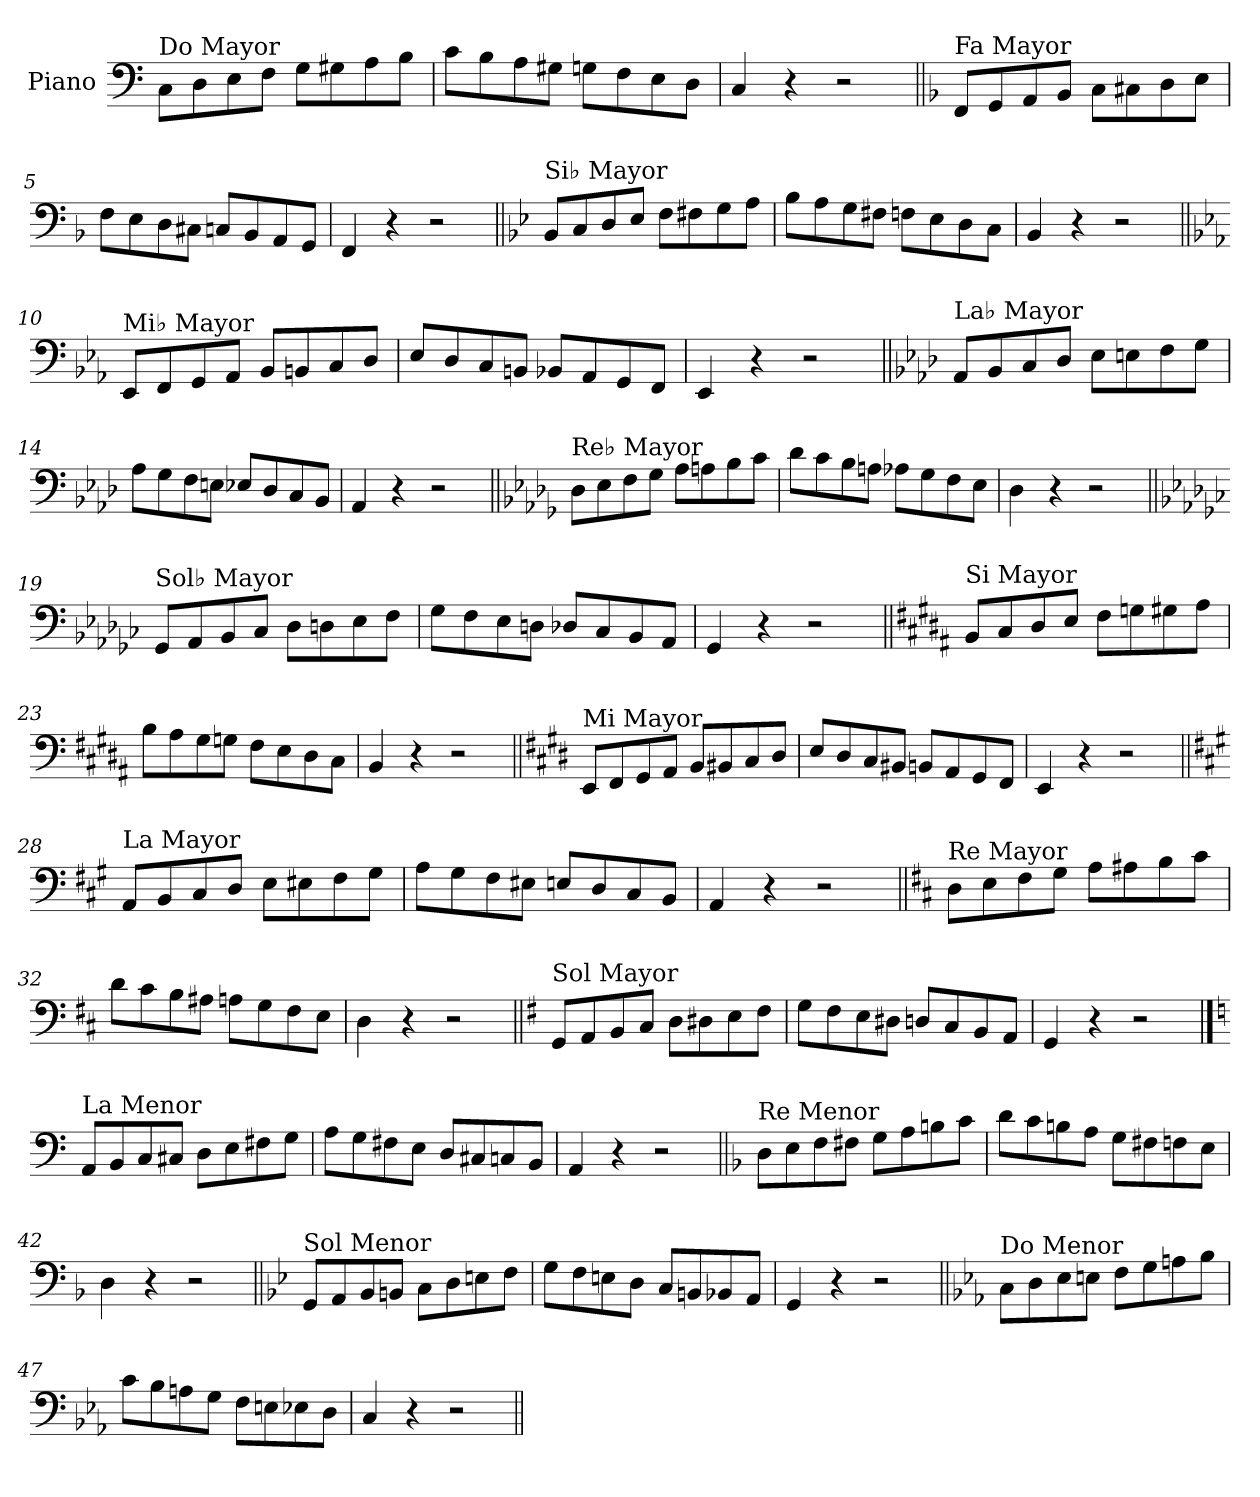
**kern
*part1
*staff1
*I"Piano
*I'Pno.
*clefF4
*k[]
=1
!LO:TX:a:t=Do Mayor
8C\L
8D\
8E\
8F\J
8G\L
8G#X\
8A\
8B\J
=2
8c\L
8B\
8A\
8G#X\J
8Gn\L
8F\
8E\
8D\J
=3
4C/
4r
2r
=4||
*k[b-]
!LO:TX:a:t=Fa Mayor
8FF/L
8GG/
8AA/
8BB-/J
8C\L
8C#X\
8D\
8E\J
=5
8F\L
8E\
8D\
8C#X\J
8Cn/L
8BB-/
8AA/
8GG/J
=6
4FF/
4r
2r
!!LO:LB:g=z
=7||
*k[b-e-]
!LO:TX:a:t=Si♭ Mayor
8BB-/L
8C/
8D/
8E-/J
8F\L
8F#X\
8G\
8A\J
=8
8B-\L
8A\
8G\
8F#X\J
8Fn\L
8E-\
8D\
8C\J
=9
4BB-/
4r
2r
=10||
*k[b-e-a-]
!LO:TX:a:t=Mi♭ Mayor
8EE-/L
8FF/
8GG/
8AA-/J
8BB-/L
8BBn/
8C/
8D/J
=11
8E-/L
8D/
8C/
8BBn/J
8BB-X/L
8AA-/
8GG/
8FF/J
=12
4EE-/
4r
2r
!!LO:LB:g=z
=13||
*k[b-e-a-d-]
!LO:TX:a:t=La♭ Mayor
8AA-/L
8BB-/
8C/
8D-/J
8E-\L
8En\
8F\
8G\J
=14
8A-\L
8G\
8F\
8En\J
8E-X/L
8D-/
8C/
8BB-/J
=15
4AA-/
4r
2r
=16||
*k[b-e-a-d-g-]
!LO:TX:a:t=Re♭ Mayor
8D-\L
8E-\
8F\
8G-\J
8A-\L
8An\
8B-\
8c\J
=17
8d-\L
8c\
8B-\
8An\J
8A-X\L
8G-\
8F\
8E-\J
=18
4D-\
4r
2r
!!LO:LB:g=z
=19||
*k[b-e-a-d-g-c-]
!LO:TX:a:t=Sol♭ Mayor
8GG-/L
8AA-/
8BB-/
8C-/J
8D-\L
8Dn\
8E-\
8F\J
=20
8G-\L
8F\
8E-\
8Dn\J
8D-X/L
8C-/
8BB-/
8AA-/J
=21
4GG-/
4r
2r
=22||
*k[f#c#g#d#a#]
!LO:TX:a:t=Si Mayor
8BB/L
8C#/
8D#/
8E/J
8F#\L
8Gn\
8G#X\
8A#\J
=23
8B\L
8A#\
8G#\
8Gn\J
8F#\L
8E\
8D#\
8C#\J
=24
4BB/
4r
2r
!!LO:LB:g=z
=25||
*k[f#c#g#d#]
!LO:TX:a:t=Mi Mayor
8EE/L
8FF#/
8GG#/
8AA/J
8BB/L
8BB#X/
8C#/
8D#/J
=26
8E/L
8D#/
8C#/
8BB#X/J
8BBn/L
8AA/
8GG#/
8FF#/J
=27
4EE/
4r
2r
=28||
*k[f#c#g#]
!LO:TX:a:t=La Mayor
8AA/L
8BB/
8C#/
8D/J
8E\L
8E#X\
8F#\
8G#\J
=29
8A\L
8G#\
8F#\
8E#X\J
8En/L
8D/
8C#/
8BB/J
=30
4AA/
4r
2r
!!LO:LB:g=z
=31||
*k[f#c#]
!LO:TX:a:t=Re Mayor
8D\L
8E\
8F#\
8G\J
8A\L
8A#X\
8B\
8c#\J
=32
8d\L
8c#\
8B\
8A#X\J
8An\L
8G\
8F#\
8E\J
=33
4D\
4r
2r
=34||
*k[f#]
!LO:TX:a:t=Sol Mayor
8GG/L
8AA/
8BB/
8C/J
8D\L
8D#X\
8E\
8F#\J
=35
8G\L
8F#\
8E\
8D#X\J
8Dn/L
8C/
8BB/
8AA/J
=36
4GG/
4r
2r
!!LO:PB:g=z
==37
*k[]
!LO:TX:a:t=La Menor
8AA/L
8BB/
8C/
8C#X/J
8D\L
8E\
8F#X\
8G\J
=38
8A\L
8G\
8F#X\
8E\J
8D/L
8C#X/
8Cn/
8BB/J
=39
4AA/
4r
2r
=40||
*k[b-]
!LO:TX:a:t=Re Menor
8D\L
8E\
8F\
8F#X\J
8G\L
8A\
8Bn\
8c\J
=41
8d\L
8c\
8Bn\
8A\J
8G\L
8F#X\
8Fn\
8E\J
=42
4D\
4r
2r
!!LO:LB:g=z
=43||
*k[b-e-]
!LO:TX:a:t=Sol Menor
8GG/L
8AA/
8BB-/
8BBn/J
8C\L
8D\
8En\
8F\J
=44
8G\L
8F\
8En\
8D\J
8C/L
8BBn/
8BB-X/
8AA/J
=45
4GG/
4r
2r
=46||
*k[b-e-a-]
!LO:TX:a:t=Do Menor
8C\L
8D\
8E-\
8En\J
8F\L
8G\
8An\
8B-\J
=47
8c\L
8B-\
8An\
8G\J
8F\L
8En\
8E-X\
8D\J
=48
4C/
4r
2r
=||
*-
